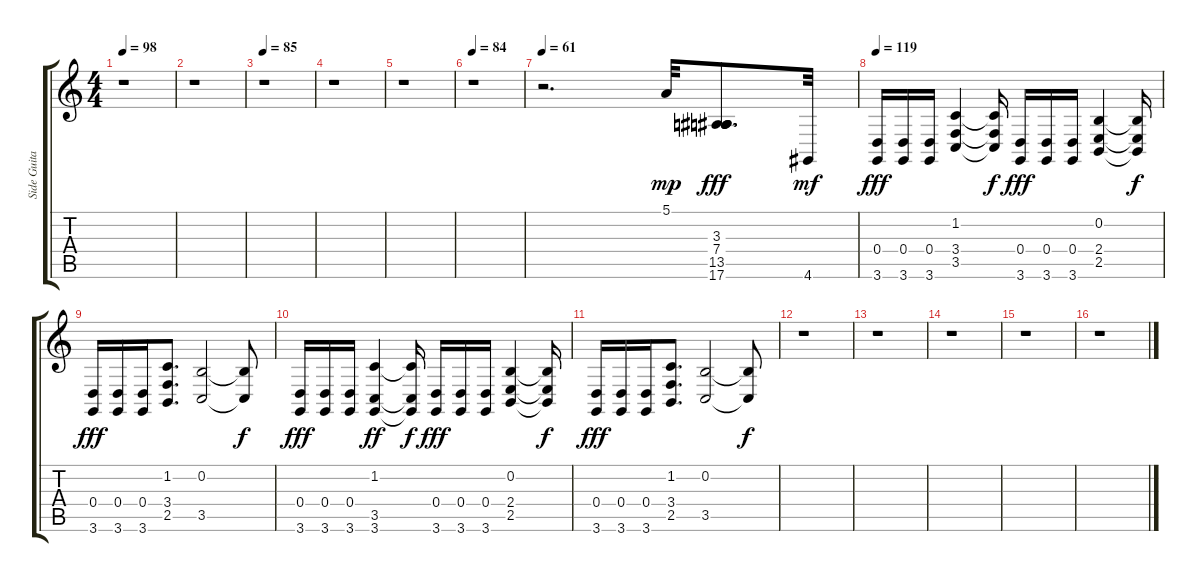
\track ("Side Guitar R                   " "Side Guita") {instrument lead1square}
\staff {score tabs}
\tuning (E4 B3 G3 D3 A2 E2) {hide}
\ts (4 4)
\tempo 98
\clef g2
\ks c
r.1{dy mp instrument lead1square} |
r.1 |
\tempo 85
r.1 |
r.1 |
r.1 |
\tempo 84
r.1 |
\tempo 61
r.2{d} 5.1.32{volume 16 balance 16} (3.3 7.4 13.5 17.6).8{d dy fff} 4.6.32{dy mf} |
\tempo 119
(0.4 3.6).16{dy fff} (0.4 3.6).16 (0.4 3.6).16 (1.2 3.4 3.5).4 (1.2{t} 3.4{t} 3.5{t}).16{dy f} (0.4 3.6).16{dy fff} (0.4 3.6).16 (0.4 3.6).16 (0.2 2.4 2.5).4 (0.2{t} 2.4{t} 2.5{t}).16{dy f} |
(0.4 3.6).16{dy fff} (0.4 3.6).16 (0.4 3.6).16 (1.2 3.4 2.5).8{d} (0.2 3.5).2 (0.2{t} 3.5{t}).8{dy f} |
(0.4 3.6).16{dy fff} (0.4 3.6).16 (0.4 3.6).16 (1.2 3.5 3.6).4{dy ff} (1.2{t} 3.5{t} 3.6{t}).16{dy f} (0.4 3.6).16{dy fff} (0.4 3.6).16 (0.4 3.6).16 (0.2 2.4 2.5).4 (0.2{t} 2.4{t} 2.5{t}).16{dy f} |
(0.4 3.6).16{dy fff} (0.4 3.6).16 (0.4 3.6).16 (1.2 3.4 2.5).8{d} (0.2 3.5).2 (0.2{t} 3.5{t}).8{dy f} |
r.1 |
r.1 |
r.1 |
r.1 |
r.1
